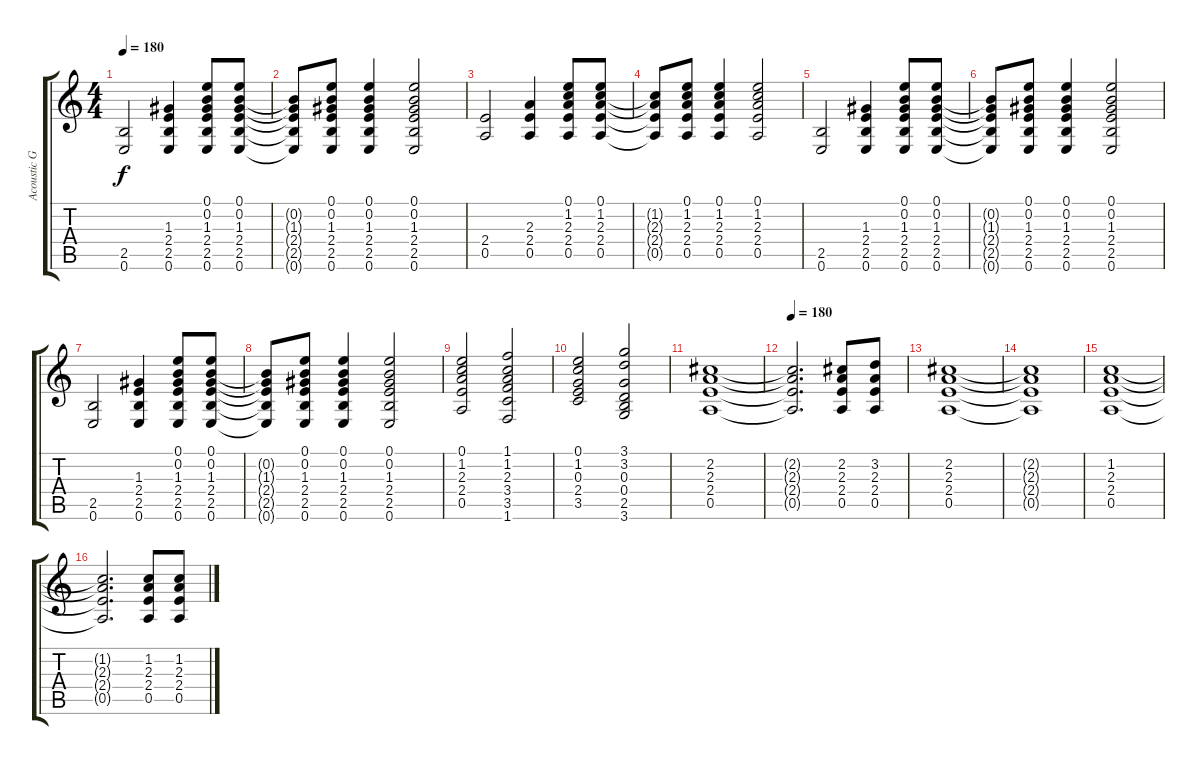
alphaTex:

\track ("Acoustic Guitar" "Acoustic G") {instrument acousticguitarnylon}
\staff {score tabs}
\tuning (E4 B3 G3 D3 A2 E2) {hide}
\ts (4 4)
\tempo 180
\clef g2
\ks c
(2.5 0.6).2{dy f} (1.3 2.4 2.5 0.6).4 (0.1 0.2 1.3 2.4 2.5 0.6).8 (0.1 0.2 1.3 2.4 2.5 0.6).8 |
(0.2{t} 1.3{t} 2.4{t} 2.5{t} 0.6{t}).8 (0.1 0.2 1.3 2.4 2.5 0.6).8 (0.1 0.2 1.3 2.4 2.5 0.6).4 (0.1 0.2 1.3 2.4 2.5 0.6).2 |
(2.4 0.5).2 (2.3 2.4 0.5).4 (0.1 1.2 2.3 2.4 0.5).8 (0.1 1.2 2.3 2.4 0.5).8 |
(1.2{t} 2.3{t} 2.4{t} 0.5{t}).8 (0.1 1.2 2.3 2.4 0.5).8 (0.1 1.2 2.3 2.4 0.5).4 (0.1 1.2 2.3 2.4 0.5).2 |
(2.5 0.6).2 (1.3 2.4 2.5 0.6).4 (0.1 0.2 1.3 2.4 2.5 0.6).8 (0.1 0.2 1.3 2.4 2.5 0.6).8 |
(0.2{t} 1.3{t} 2.4{t} 2.5{t} 0.6{t}).8 (0.1 0.2 1.3 2.4 2.5 0.6).8 (0.1 0.2 1.3 2.4 2.5 0.6).4 (0.1 0.2 1.3 2.4 2.5 0.6).2 |
(2.5 0.6).2 (1.3 2.4 2.5 0.6).4 (0.1 0.2 1.3 2.4 2.5 0.6).8 (0.1 0.2 1.3 2.4 2.5 0.6).8 |
(0.2{t} 1.3{t} 2.4{t} 2.5{t} 0.6{t}).8 (0.1 0.2 1.3 2.4 2.5 0.6).8 (0.1 0.2 1.3 2.4 2.5 0.6).4 (0.1 0.2 1.3 2.4 2.5 0.6).2 |
(0.1 1.2 2.3 2.4 0.5).2 (1.1 1.2 2.3 3.4 3.5 1.6).2 |
(0.1 1.2 0.3 2.4 3.5).2 (3.1 3.2 0.3 0.4 2.5 3.6).2 |
(2.2 2.3 2.4 0.5).1 |
\tempo 180
(2.2{t} 2.3{t} 2.4{t} 0.5{t}).2{d instrument acousticguitarnylon} (2.2 2.3 2.4 0.5).8 (3.2 2.3 2.4 0.5).8 |
(2.2 2.3 2.4 0.5).1 |
(2.2{t} 2.3{t} 2.4{t} 0.5{t}).1 |
(1.2 2.3 2.4 0.5).1 |
(1.2{t} 2.3{t} 2.4{t} 0.5{t}).2{d} (1.2 2.3 2.4 0.5).8 (1.2 2.3 2.4 0.5).8
